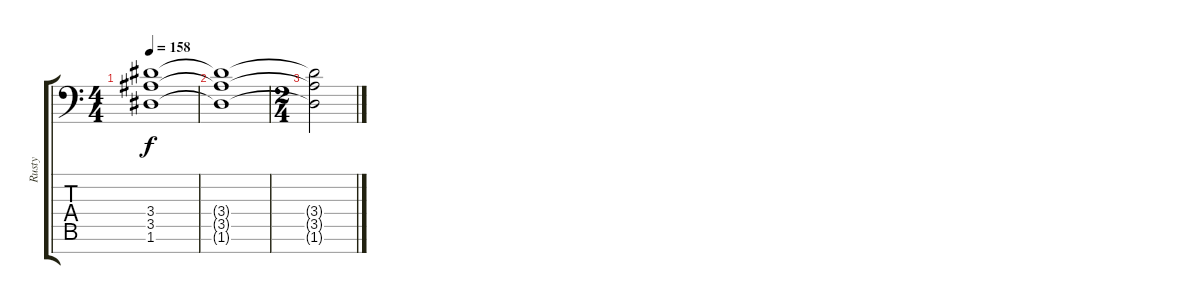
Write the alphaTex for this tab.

\track ("Rusty" "Rusty") {instrument overdrivenguitar}
\staff {score tabs}
\tuning (D4 A3 F3 C3 G2 D2 A1) {hide}
\ts (4 4)
\tempo 158
\clef f4
\ks c
(3.4{t} 3.5{t} 1.6{t}).1{dy f} |
(3.4{t} 3.5{t} 1.6{t}).1 |
\ts (2 4)
(3.4{t} 3.5{t} 1.6{t}).2
